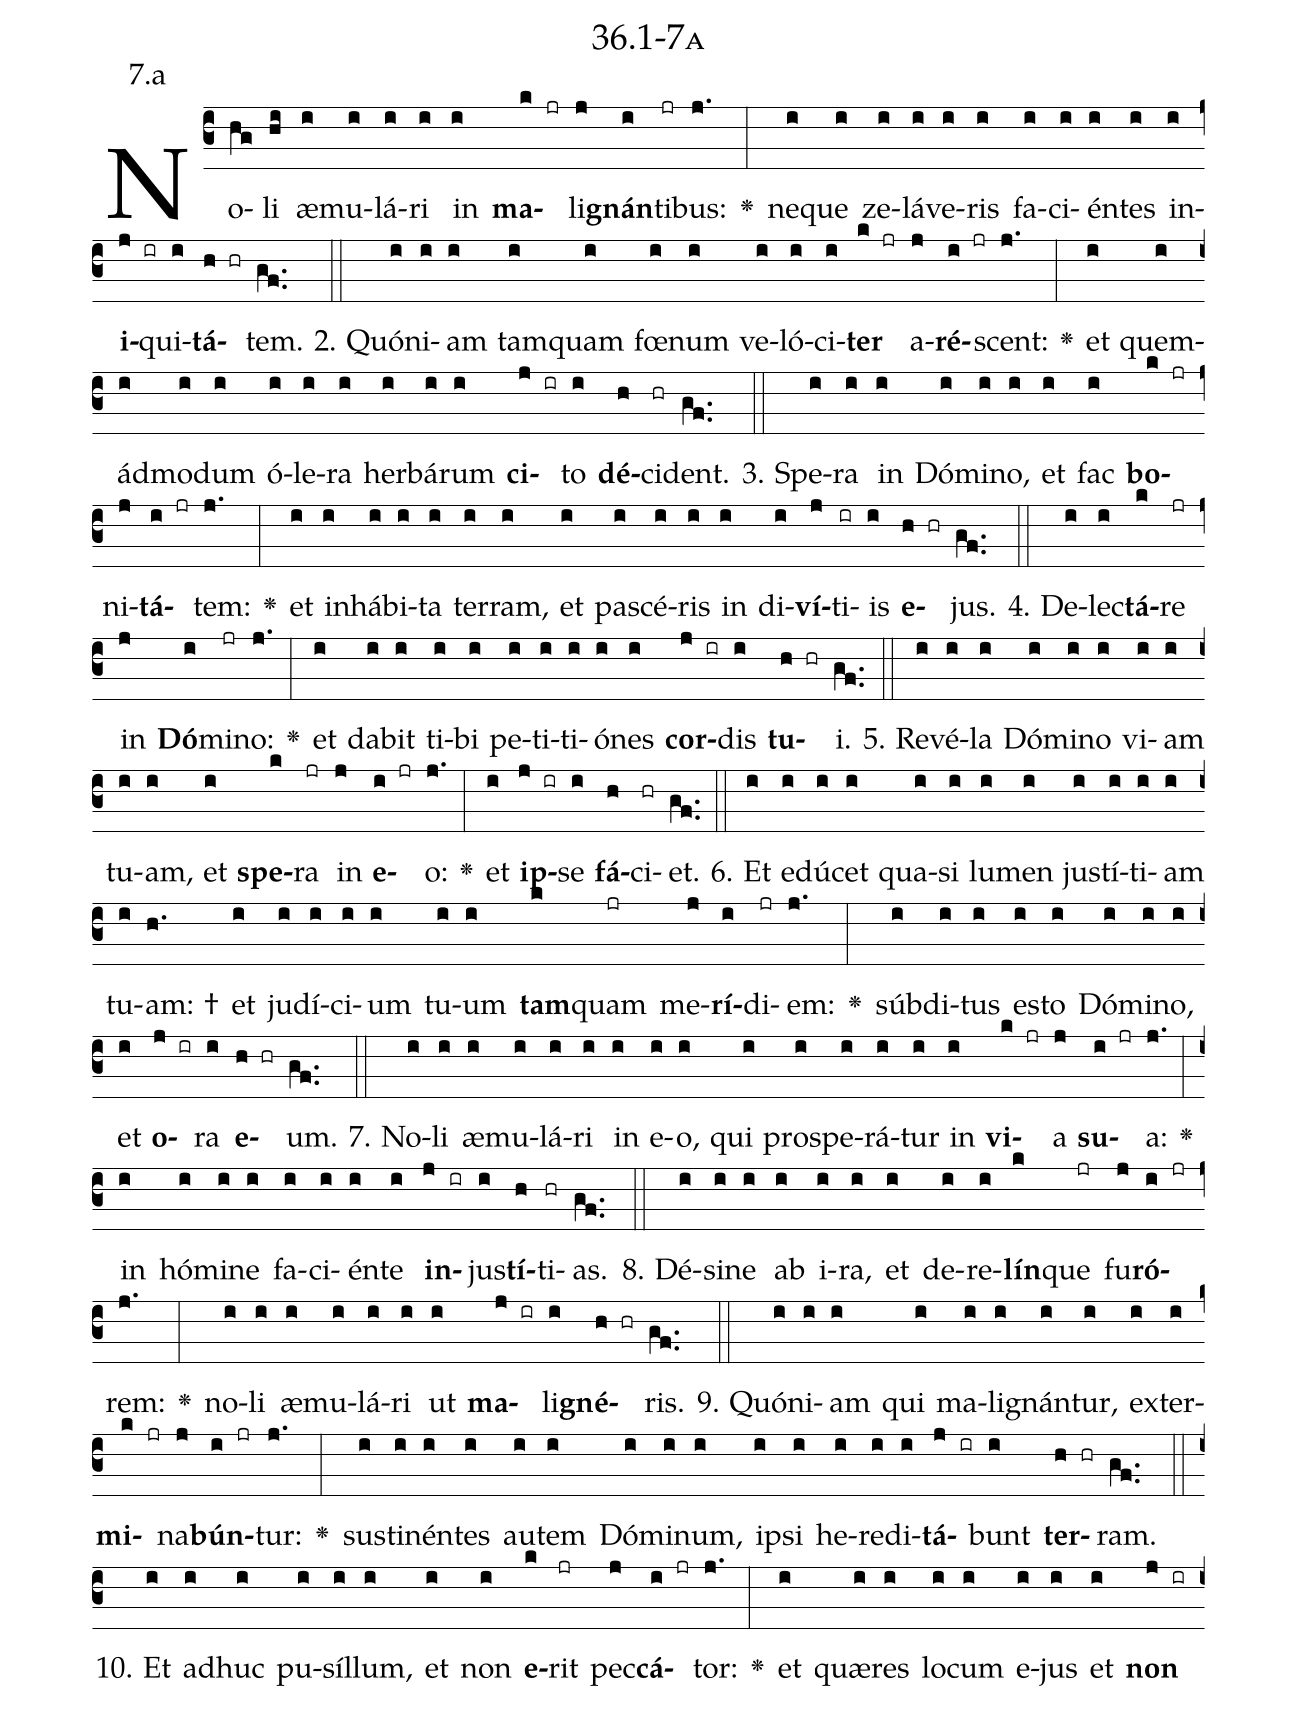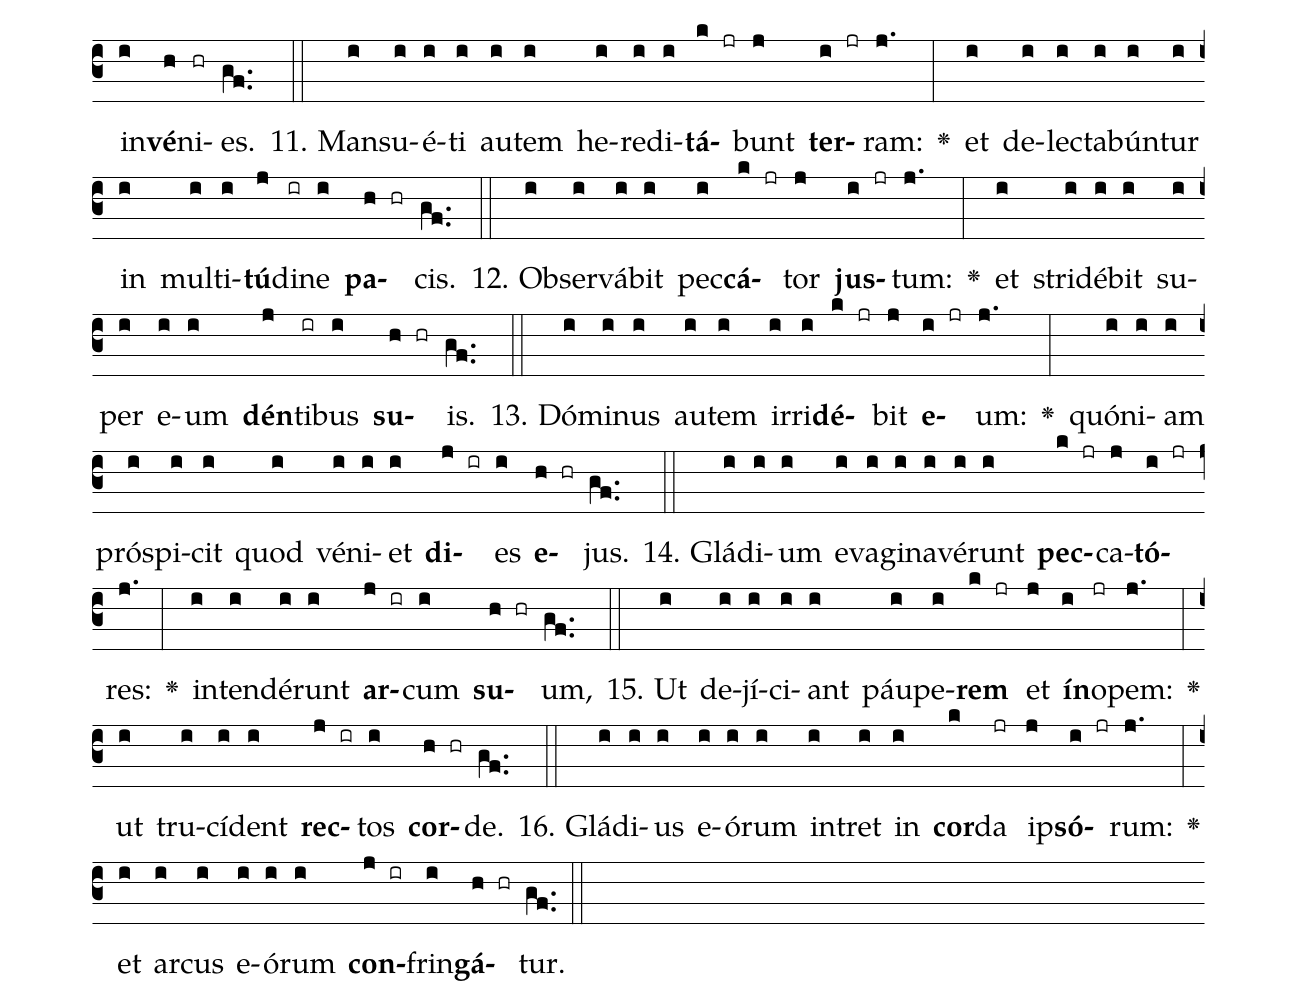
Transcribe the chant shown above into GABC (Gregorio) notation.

name: 36.1-7a;
annotation: 7.a;
%%
(c3)No(hg)li(hi) æ(i)mu(i)lá(i)ri(i) in(i) <b>ma</b>(k jr)li(j)<b>gnán</b>(i)ti(jr)bus:(j.) <v>\greheightstar</v>(:) ne(i)que(i) ze(i)lá(i)ve(i)ris(i) fa(i)ci(i)én(i)tes(i) in(i)<b>i</b>(j ir)qui(i)<b>tá</b>(h hr)tem.(gf..) (::)
2. Quón(i)i(i)am(i) tam(i)quam(i) fœ(i)num(i) ve(i)ló(i)ci(i)<b>ter</b>(k jr) a(j)<b>ré</b>(i jr)scent:(j.) <v>\greheightstar</v>(:) et(i) quem(i)ád(i)mo(i)dum(i) ó(i)le(i)ra(i) her(i)bá(i)rum(i) <b>ci</b>(j ir)to(i) <b>dé</b>(h)ci(hr)dent.(gf..) (::)
3. Spe(i)ra(i) in(i) Dó(i)mi(i)no,(i) et(i) fac(i) <b>bo</b>(k jr)ni(j)<b>tá</b>(i jr)tem:(j.) <v>\greheightstar</v>(:) et(i) in(i)há(i)bi(i)ta(i) ter(i)ram,(i) et(i) pa(i)scé(i)ris(i) in(i) di(i)<b>ví</b>(j)ti(ir)is(i) <b>e</b>(h hr)jus.(gf..) (::)
4. De(i)lec(i)<b>tá</b>(k)re(jr) in(j) <b>Dó</b>(i)mi(jr)no:(j.) <v>\greheightstar</v>(:) et(i) da(i)bit(i) ti(i)bi(i) pe(i)ti(i)ti(i)ó(i)nes(i) <b>cor</b>(j ir)dis(i) <b>tu</b>(h hr)i.(gf..) (::)
5. Re(i)vé(i)la(i) Dó(i)mi(i)no(i) vi(i)am(i) tu(i)am,(i) et(i) <b>spe</b>(k)ra(jr) in(j) <b>e</b>(i jr)o:(j.) <v>\greheightstar</v>(:) et(i) <b>ip</b>(j ir)se(i) <b>fá</b>(h)ci(hr)et.(gf..) (::)
6. Et(i) e(i)dú(i)cet(i) qua(i)si(i) lu(i)men(i) jus(i)tí(i)ti(i)am(i) tu(i)am: †(h.) et(i) ju(i)dí(i)ci(i)um(i) tu(i)um(i) <b>tam</b>(k)quam(jr) me(j)<b>rí</b>(i)di(jr)em:(j.) <v>\greheightstar</v>(:) súb(i)di(i)tus(i) es(i)to(i) Dó(i)mi(i)no,(i) et(i) <b>o</b>(j ir)ra(i) <b>e</b>(h hr)um.(gf..) (::)
7. No(i)li(i) æ(i)mu(i)lá(i)ri(i) in(i) e(i)o,(i) qui(i) pro(i)spe(i)rá(i)tur(i) in(i) <b>vi</b>(k jr)a(j) <b>su</b>(i jr)a:(j.) <v>\greheightstar</v>(:) in(i) hó(i)mi(i)ne(i) fa(i)ci(i)én(i)te(i) <b>in</b>(j ir)jus(i)<b>tí</b>(h)ti(hr)as.(gf..) (::)
8. Dé(i)si(i)ne(i) ab(i) i(i)ra,(i) et(i) de(i)re(i)<b>lín</b>(k)que(jr) fu(j)<b>ró</b>(i jr)rem:(j.) <v>\greheightstar</v>(:) no(i)li(i) æ(i)mu(i)lá(i)ri(i) ut(i) <b>ma</b>(j ir)li(i)<b>gné</b>(h hr)ris.(gf..) (::)
9. Quón(i)i(i)am(i) qui(i) ma(i)li(i)gnán(i)tur,(i) ex(i)ter(i)<b>mi</b>(k jr)na(j)<b>bún</b>(i jr)tur:(j.) <v>\greheightstar</v>(:) sus(i)ti(i)nén(i)tes(i) au(i)tem(i) Dó(i)mi(i)num,(i) ip(i)si(i) he(i)re(i)di(i)<b>tá</b>(j ir)bunt(i) <b>ter</b>(h hr)ram.(gf..) (::)
10. Et(i) ad(i)huc(i) pu(i)síl(i)lum,(i) et(i) non(i) <b>e</b>(k)rit(jr) pec(j)<b>cá</b>(i jr)tor:(j.) <v>\greheightstar</v>(:) et(i) quæ(i)res(i) lo(i)cum(i) e(i)jus(i) et(i) <b>non</b>(j ir) in(i)<b>vé</b>(h)ni(hr)es.(gf..) (::)
11. Man(i)su(i)é(i)ti(i) au(i)tem(i) he(i)re(i)di(i)<b>tá</b>(k jr)bunt(j) <b>ter</b>(i jr)ram:(j.) <v>\greheightstar</v>(:) et(i) de(i)lec(i)ta(i)bún(i)tur(i) in(i) mul(i)ti(i)<b>tú</b>(j)di(ir)ne(i) <b>pa</b>(h hr)cis.(gf..) (::)
12. Ob(i)ser(i)vá(i)bit(i) pec(i)<b>cá</b>(k jr)tor(j) <b>jus</b>(i jr)tum:(j.) <v>\greheightstar</v>(:) et(i) stri(i)dé(i)bit(i) su(i)per(i) e(i)um(i) <b>dén</b>(j)ti(ir)bus(i) <b>su</b>(h hr)is.(gf..) (::)
13. Dó(i)mi(i)nus(i) au(i)tem(i) ir(i)ri(i)<b>dé</b>(k jr)bit(j) <b>e</b>(i jr)um:(j.) <v>\greheightstar</v>(:) quón(i)i(i)am(i) pró(i)spi(i)cit(i) quod(i) vé(i)ni(i)et(i) <b>di</b>(j ir)es(i) <b>e</b>(h hr)jus.(gf..) (::)
14. Glá(i)di(i)um(i) e(i)va(i)gi(i)na(i)vé(i)runt(i) <b>pec</b>(k jr)ca(j)<b>tó</b>(i jr)res:(j.) <v>\greheightstar</v>(:) in(i)ten(i)dé(i)runt(i) <b>ar</b>(j ir)cum(i) <b>su</b>(h hr)um,(gf..) (::)
15. Ut(i) de(i)jí(i)ci(i)ant(i) páu(i)pe(i)<b>rem</b>(k jr) et(j) <b>ín</b>(i)o(jr)pem:(j.) <v>\greheightstar</v>(:) ut(i) tru(i)cí(i)dent(i) <b>rec</b>(j ir)tos(i) <b>cor</b>(h hr)de.(gf..) (::)
16. Glá(i)di(i)us(i) e(i)ó(i)rum(i) in(i)tret(i) in(i) <b>cor</b>(k)da(jr) ip(j)<b>só</b>(i jr)rum:(j.) <v>\greheightstar</v>(:) et(i) ar(i)cus(i) e(i)ó(i)rum(i) <b>con</b>(j ir)frin(i)<b>gá</b>(h hr)tur.(gf..) (::)
